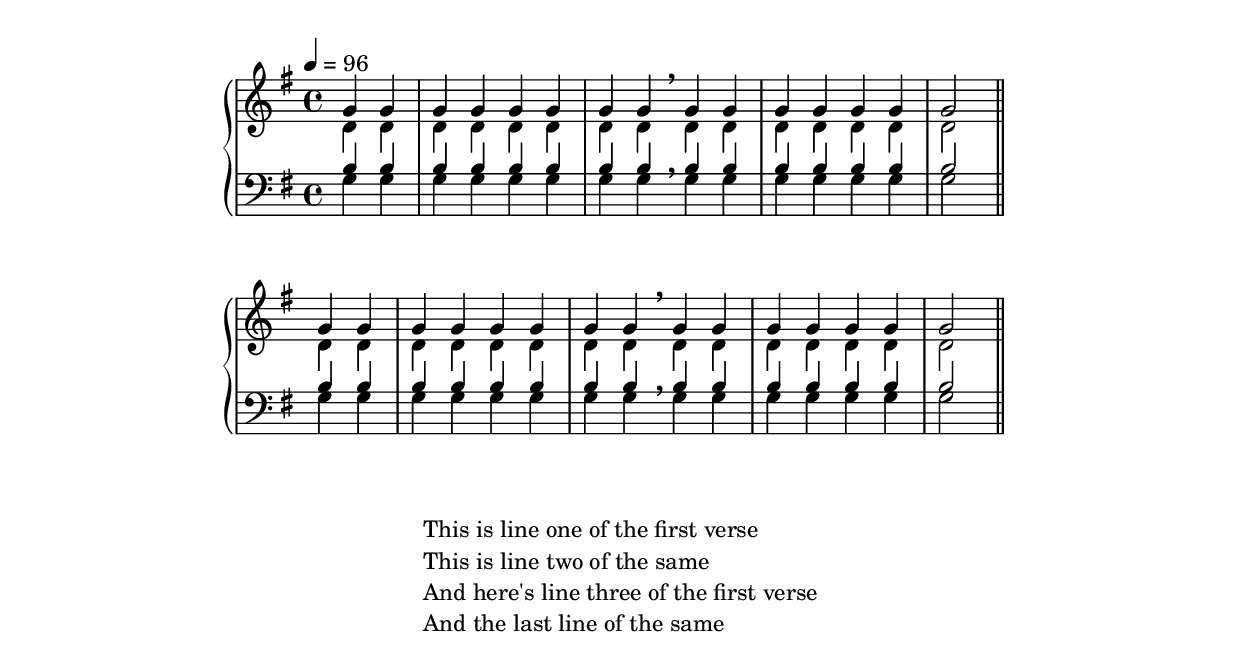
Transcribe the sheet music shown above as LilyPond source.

%% Do not edit this file; it is automatically
%% generated from LSR http://lsr.dsi.unimi.it
%% This file is in the public domain.
\version "2.12.2"

\header {
  lsrtags = "vocal-music, template"

%% Translation of GIT committish: a874fda3641c9e02f61be5c41b215b8304b8ed00
  texidoces = "
  Este fragmento de código muestra una forma de preparar un himno cuando
cada línea comienza con un compás parcial.  También muestra cómo
añadir los versos como texto independiente debajo de la música.

"

  doctitlees = "Plantilla para himnos"
%%    Translation of GIT committish: ab9e3136d78bfaf15cc6d77ed1975d252c3fe506

  texidocde = "
Dieses Beispiel zeigt eine Möglichkeit, eine Hymnusmelodie zu setzen, in
der jede Zeiel mit einem Auftakt beginnt und einem unvollständigen
Takt abschließt.  Es zeigt auch, wie man die Strophen als allein stehenden
Text unter die Noten hinzufügt.

"
  doctitlede = "Hymnus-Vorlage"


%% Translation of GIT committish: 26375d5016d8d180fc914bfd07cf76f4168f2e37

  texidocfr = "
Le code ci-dessous illustre la manière d'agencer un cantique liturgique
dans lequel chaque ligne débute et se termine par une mesure incomplète.
Vous noterez par ailleurs l'affichage des paroles indépendamment de la
musique.

"
  doctitlefr = "Modèle pour cantique"

  texidoc = "
This code shows one way of setting out a hymn tune when each line
starts and ends with a partial measure.  It also shows how to add the
verses as stand-alone text under the music.

"
  doctitle = "Hymn template"
} % begin verbatim

Timeline = {
  \time 4/4
  \tempo 4=96
  \partial 2
  s2 | s1 | s2 \breathe s2 | s1 | s2 \bar "||" \break
  s2 | s1 | s2 \breathe s2 | s1 | s2 \bar "||"
}

SopranoMusic = \relative g' {
  g4 g | g g g g | g g g g | g g g g | g2
  g4 g | g g g g | g g g g | g g g g | g2
}

AltoMusic = \relative c' {
  d4 d | d d d d | d d d d | d d d d | d2
  d4 d | d d d d | d d d d | d d d d | d2
}

TenorMusic = \relative a {
  b4 b | b b b b | b b b b | b b b b | b2
  b4 b | b b b b | b b b b | b b b b | b2
}

BassMusic =  \relative g {
  g4 g | g g g g | g g g g | g g g g | g2
  g4 g | g g g g | g g g g | g g g g | g2
}

global = {
 \key g \major
}

\score {  % Start score
  <<
    \new PianoStaff <<  % Start pianostaff
      \new Staff <<  % Start Staff = RH
        \global
        \clef "treble"
        \new Voice = "Soprano" <<  % Start Voice = "Soprano"
          \Timeline
          \voiceOne
          \SopranoMusic
        >>  % End Voice = "Soprano"
        \new Voice = "Alto" <<  % Start Voice = "Alto"
          \Timeline
          \voiceTwo
          \AltoMusic
        >>  % End Voice = "Alto"
      >>  % End Staff = RH
      \new Staff <<  % Start Staff = LH
        \global
        \clef "bass"
        \new Voice = "Tenor" <<  % Start Voice = "Tenor"
          \Timeline
          \voiceOne
          \TenorMusic
        >>  % End Voice = "Tenor"
        \new Voice = "Bass" <<  % Start Voice = "Bass"
          \Timeline
          \voiceTwo
          \BassMusic
        >>  % End Voice = "Bass"
      >>  % End Staff = LH
    >>  % End pianostaff
  >>
}  % End score

\markup {
  \fill-line {
    ""
    {
      \column {
        \left-align {
          "This is line one of the first verse"
          "This is line two of the same"
          "And here's line three of the first verse"
          "And the last line of the same"
        }
      }
    }
    ""
  }
}

\paper {  % Start paper block
  indent = 0     % don't indent first system
  line-width = 130   % shorten line length to suit music
}  % End paper block

